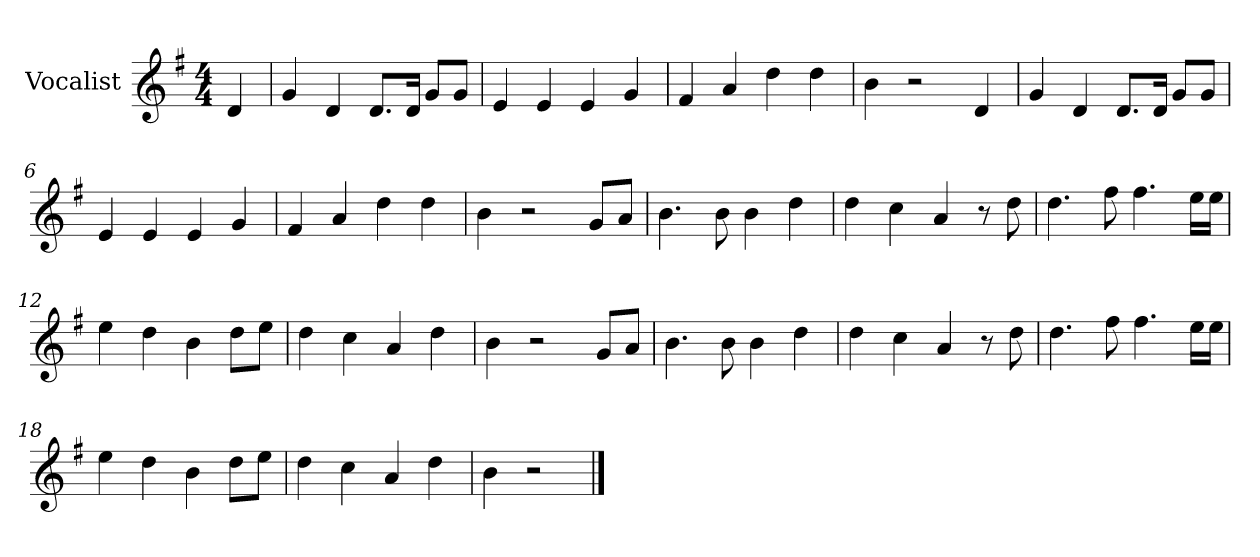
**kern
*part1
*staff1
*I"Vocalist
*k[f#]
*G:
*M4/4
=
4d
=1
4g
4d
8.dL
16dJk
8gL
8gJ
=2
4e
4e
4e
4g
=3
4f#
4a
4dd
4dd
=4
4b
2r
4d
=5
4g
4d
8.dL
16dJk
8gL
8gJ
=6
4e
4e
4e
4g
=7
4f#
4a
4dd
4dd
=8
4b
2r
8gL
8aJ
=9
4.b
8b
4b
4dd
=10
4dd
4cc
4a
8r
8dd
=11
4.dd
8ff#
4.ff#
16eeLL
16eeJJ
=12
4ee
4dd
4b
8ddL
8eeJ
=13
4dd
4cc
4a
4dd
=14
4b
2r
8gL
8aJ
=15
4.b
8b
4b
4dd
=16
4dd
4cc
4a
8r
8dd
=17
4.dd
8ff#
4.ff#
16eeLL
16eeJJ
=18
4ee
4dd
4b
8ddL
8eeJ
=19
4dd
4cc
4a
4dd
=20
4b
2r
==
*-
